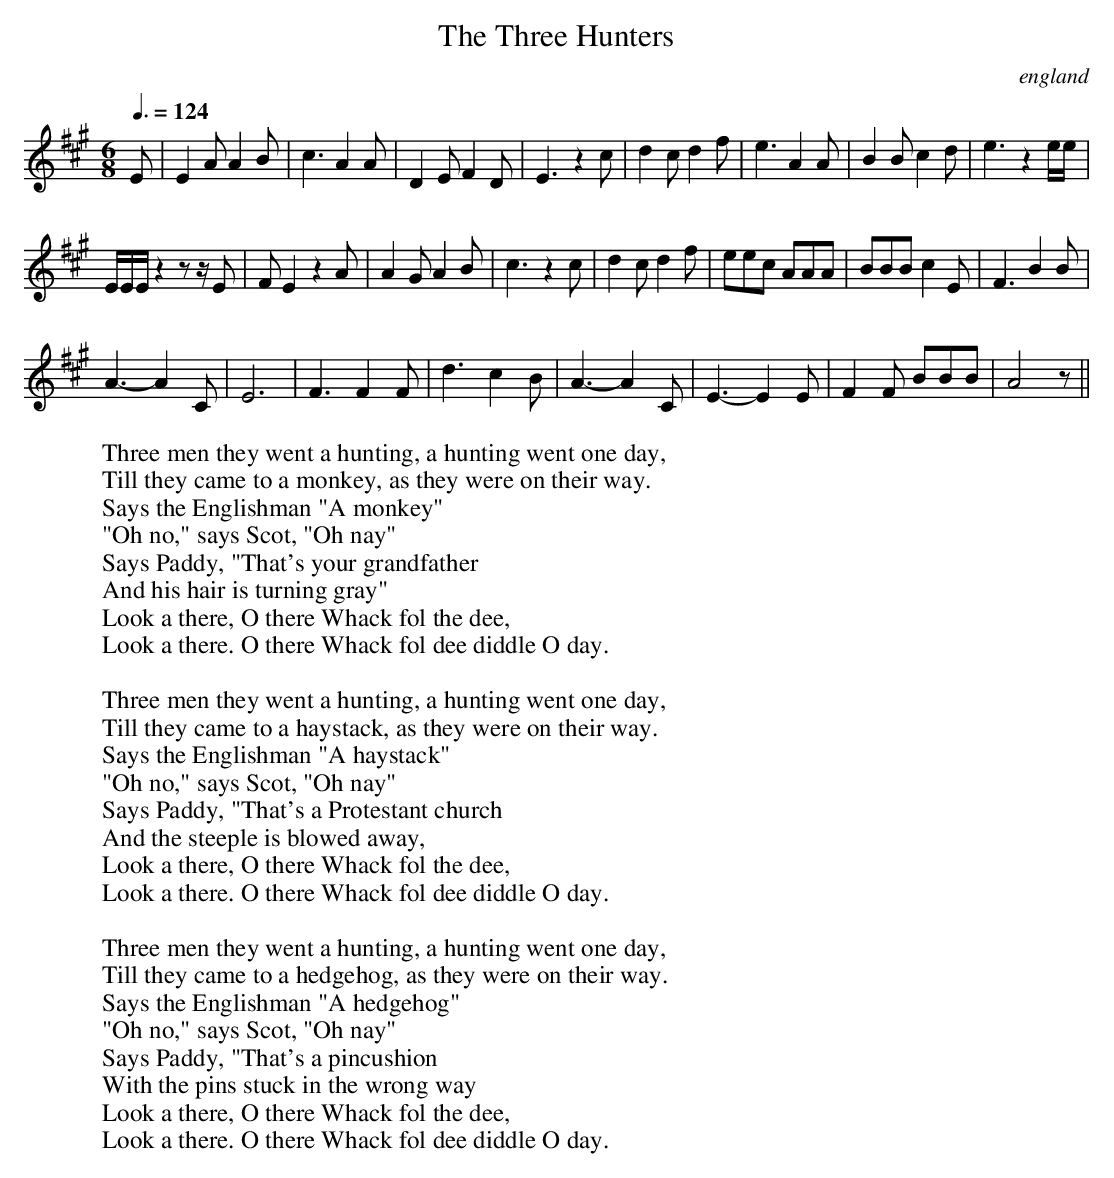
X:1
T:Three Hunters, The
O:england
M:6/8
L:1/8
Q:3/8=124
W:Three men they went a hunting, a hunting went one day,
W:Till they came to a monkey, as they were on their way.
W:Says the Englishman "A monkey"
W:"Oh no," says Scot, "Oh nay"
W:Says Paddy, "That's your grandfather
W:And his hair is turning gray"
W:Look a there, O there Whack fol the dee,
W:Look a there. O there Whack fol dee diddle O day.
W:
W:Three men they went a hunting, a hunting went one day,
W:Till they came to a haystack, as they were on their way.
W:Says the Englishman "A haystack"
W:"Oh no," says Scot, "Oh nay"
W:Says Paddy, "That's a Protestant church
W:And the steeple is blowed away,
W:Look a there, O there Whack fol the dee,
W:Look a there. O there Whack fol dee diddle O day.
W:
W:Three men they went a hunting, a hunting went one day,
W:Till they came to a hedgehog, as they were on their way.
W:Says the Englishman "A hedgehog"
W:"Oh no," says Scot, "Oh nay"
W:Says Paddy, "That's a pincushion
W:With the pins stuck in the wrong way
W:Look a there, O there Whack fol the dee,
W:Look a there. O there Whack fol dee diddle O day.
K:A
E|E2A A2B|c3 A2A|D2E F2D|E3 z2c|\
d2c d2f|e3 A2A|B2B c2d|e3 z2e/e/|
E/E/E/z2zz/E|FE2 z2A|A2G A2B|c3 z2c|\
d2c d2f|eec AAA|BBB c2E|F3 B2B|
A3- A2C|E6|F3 F2F|d3 c2B|\
A3- A2C|E3- E2E|F2F BBB|A4z||
W:
